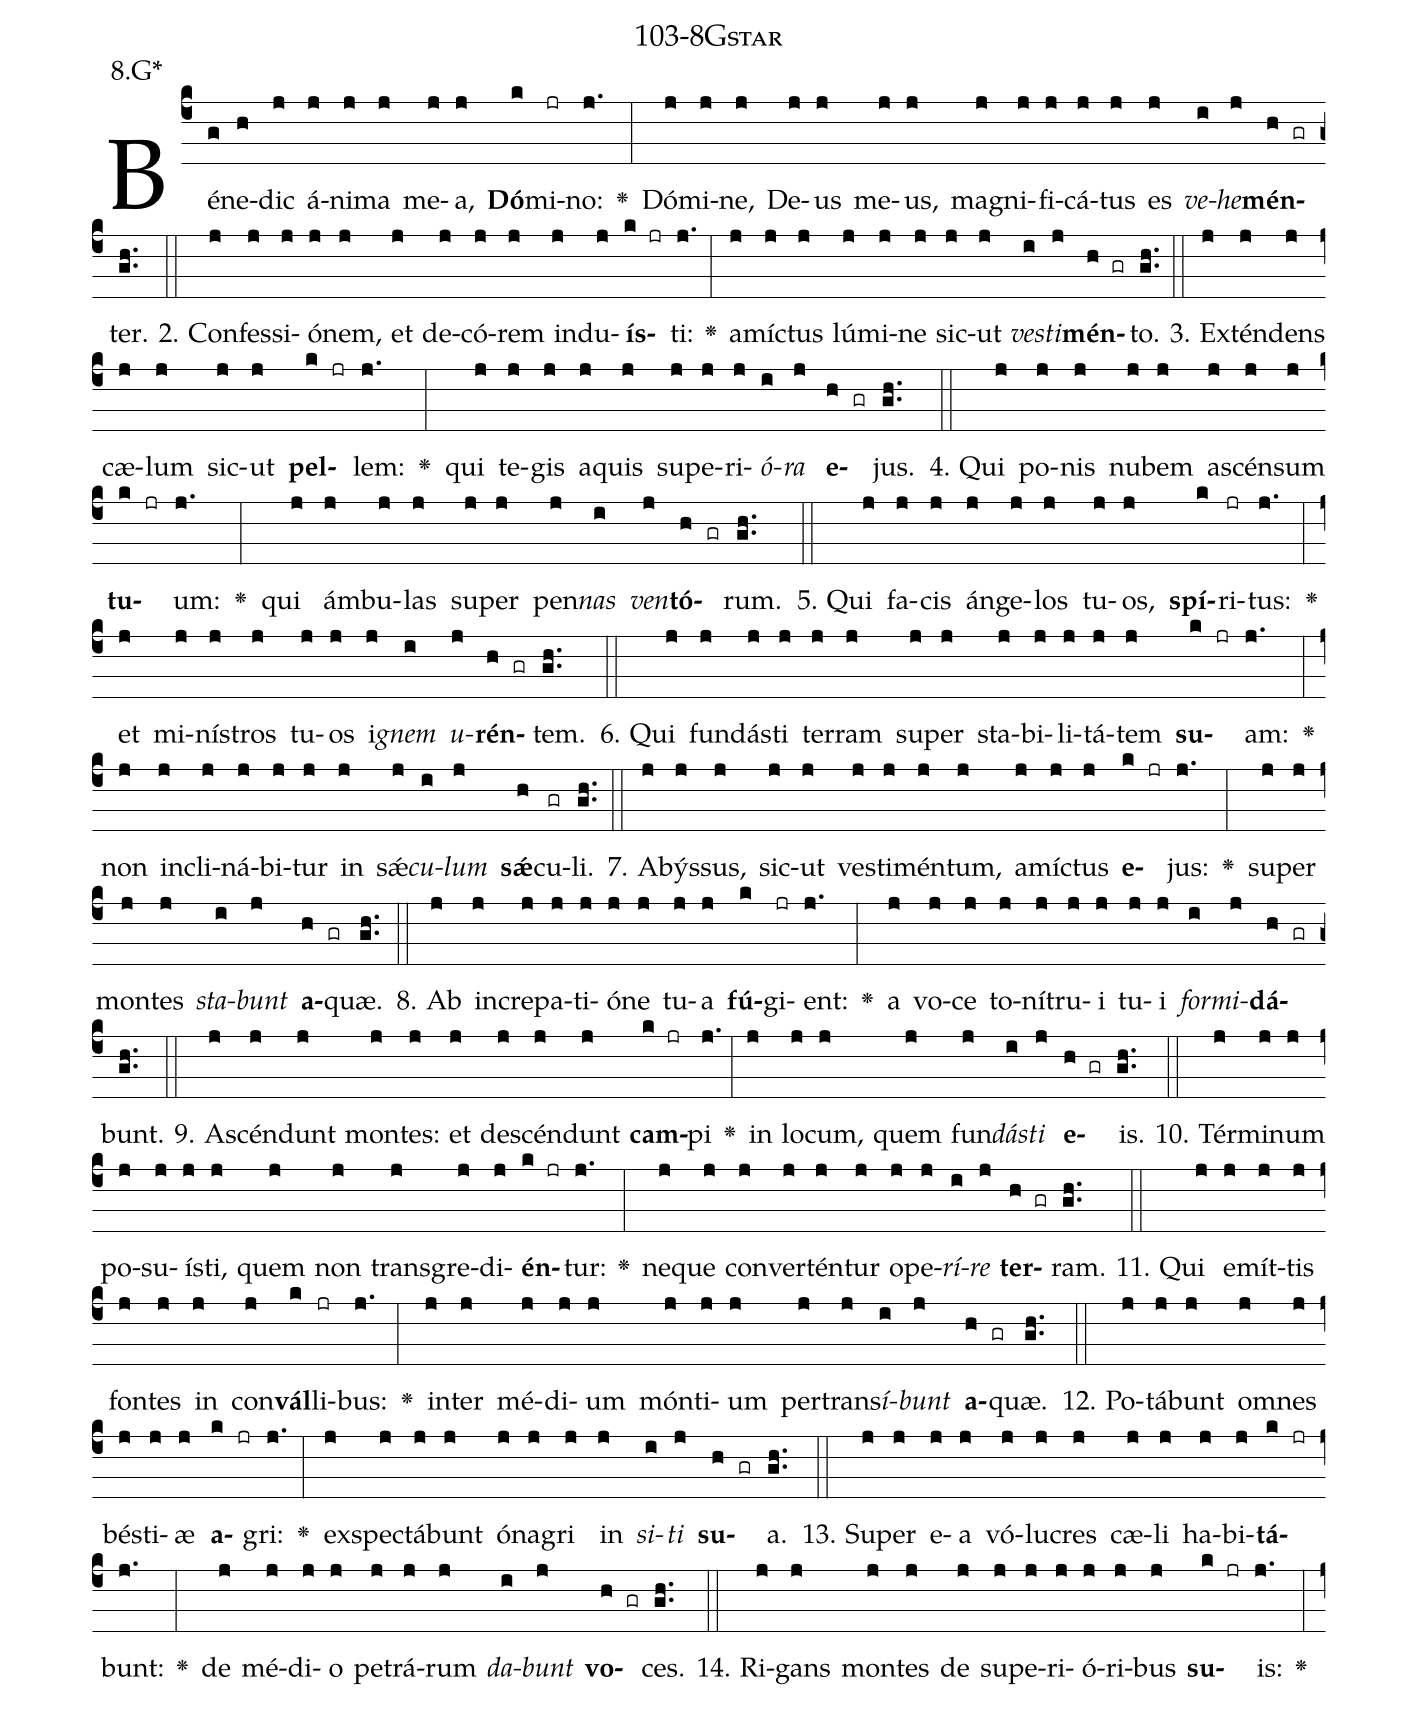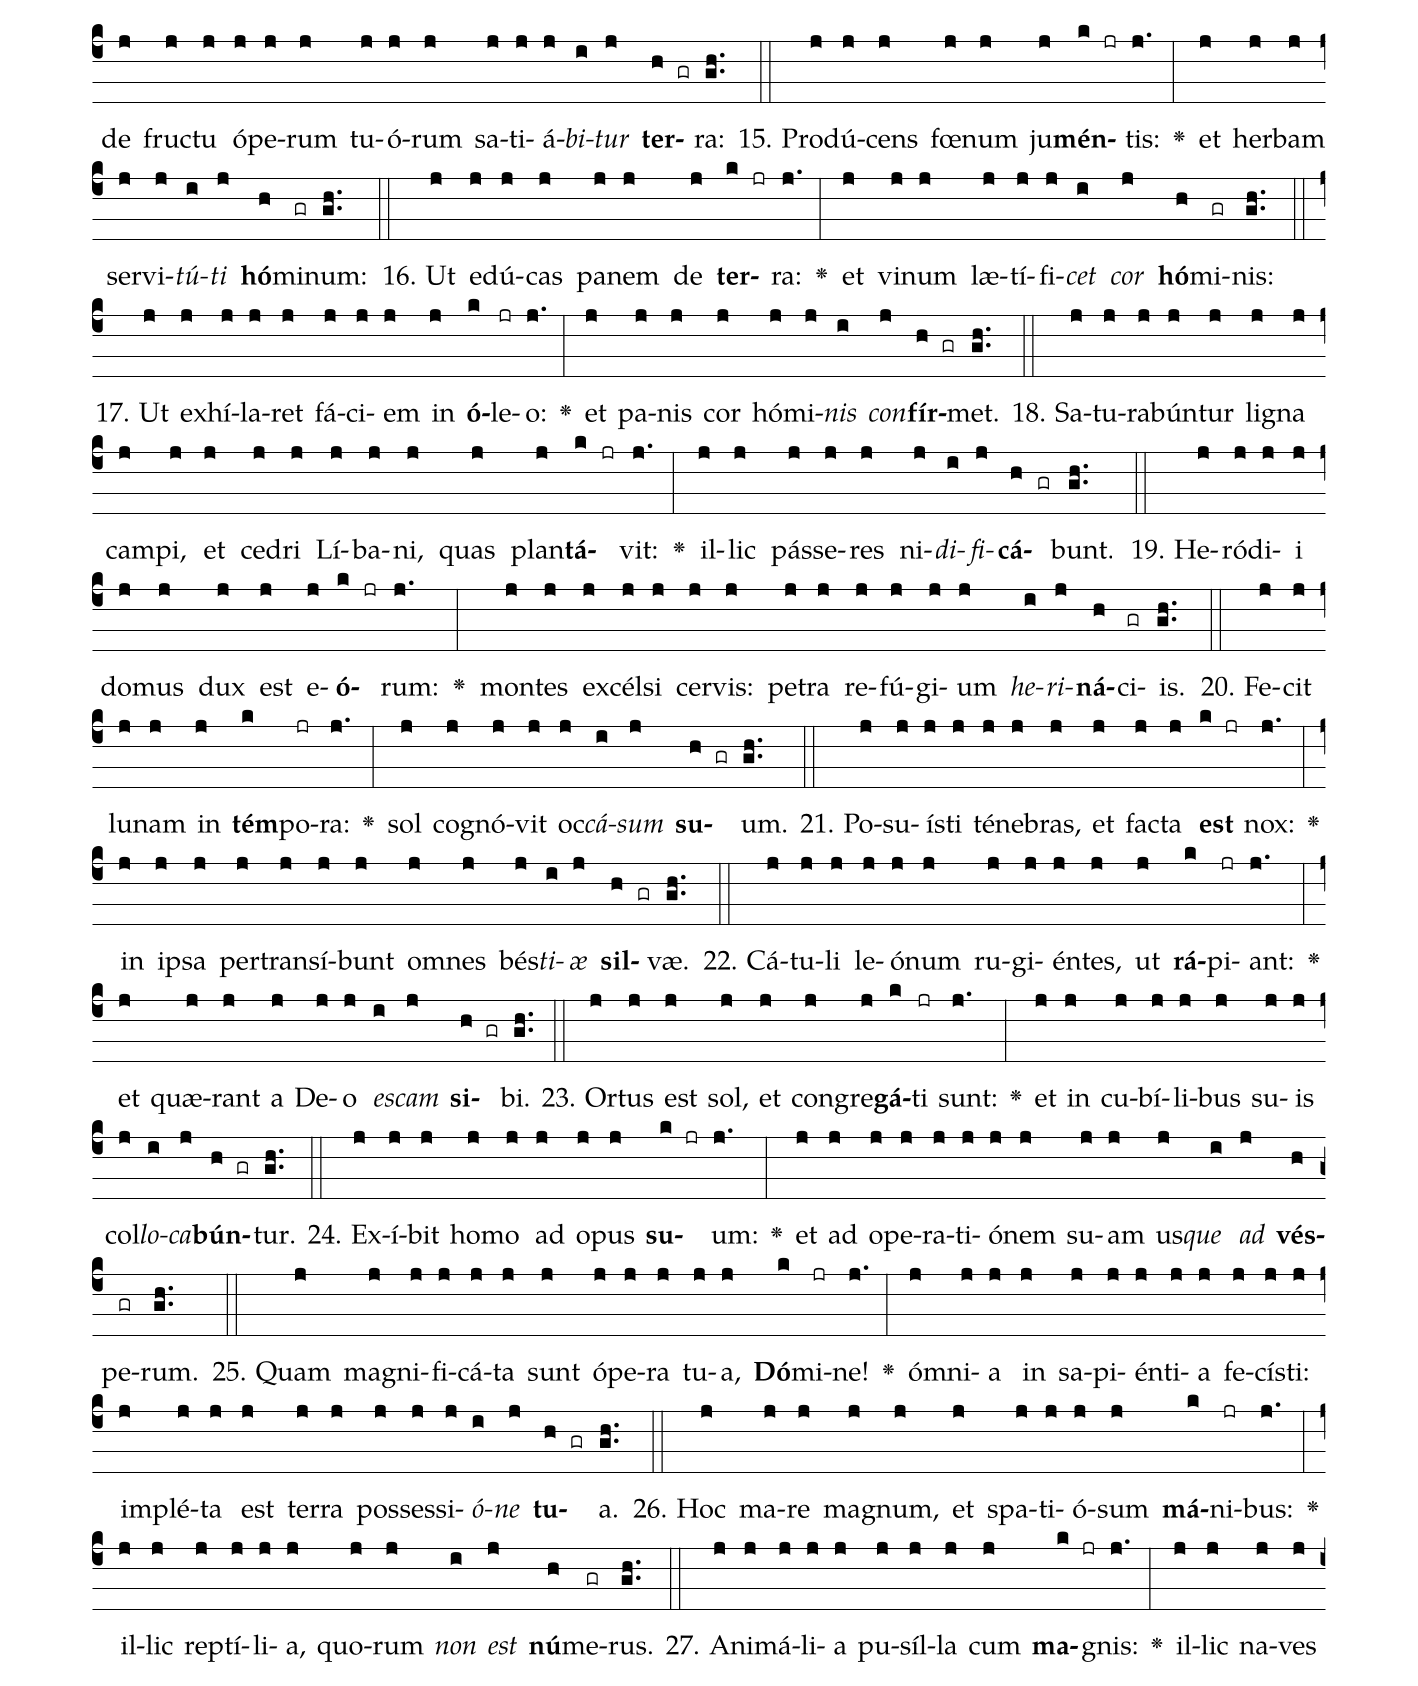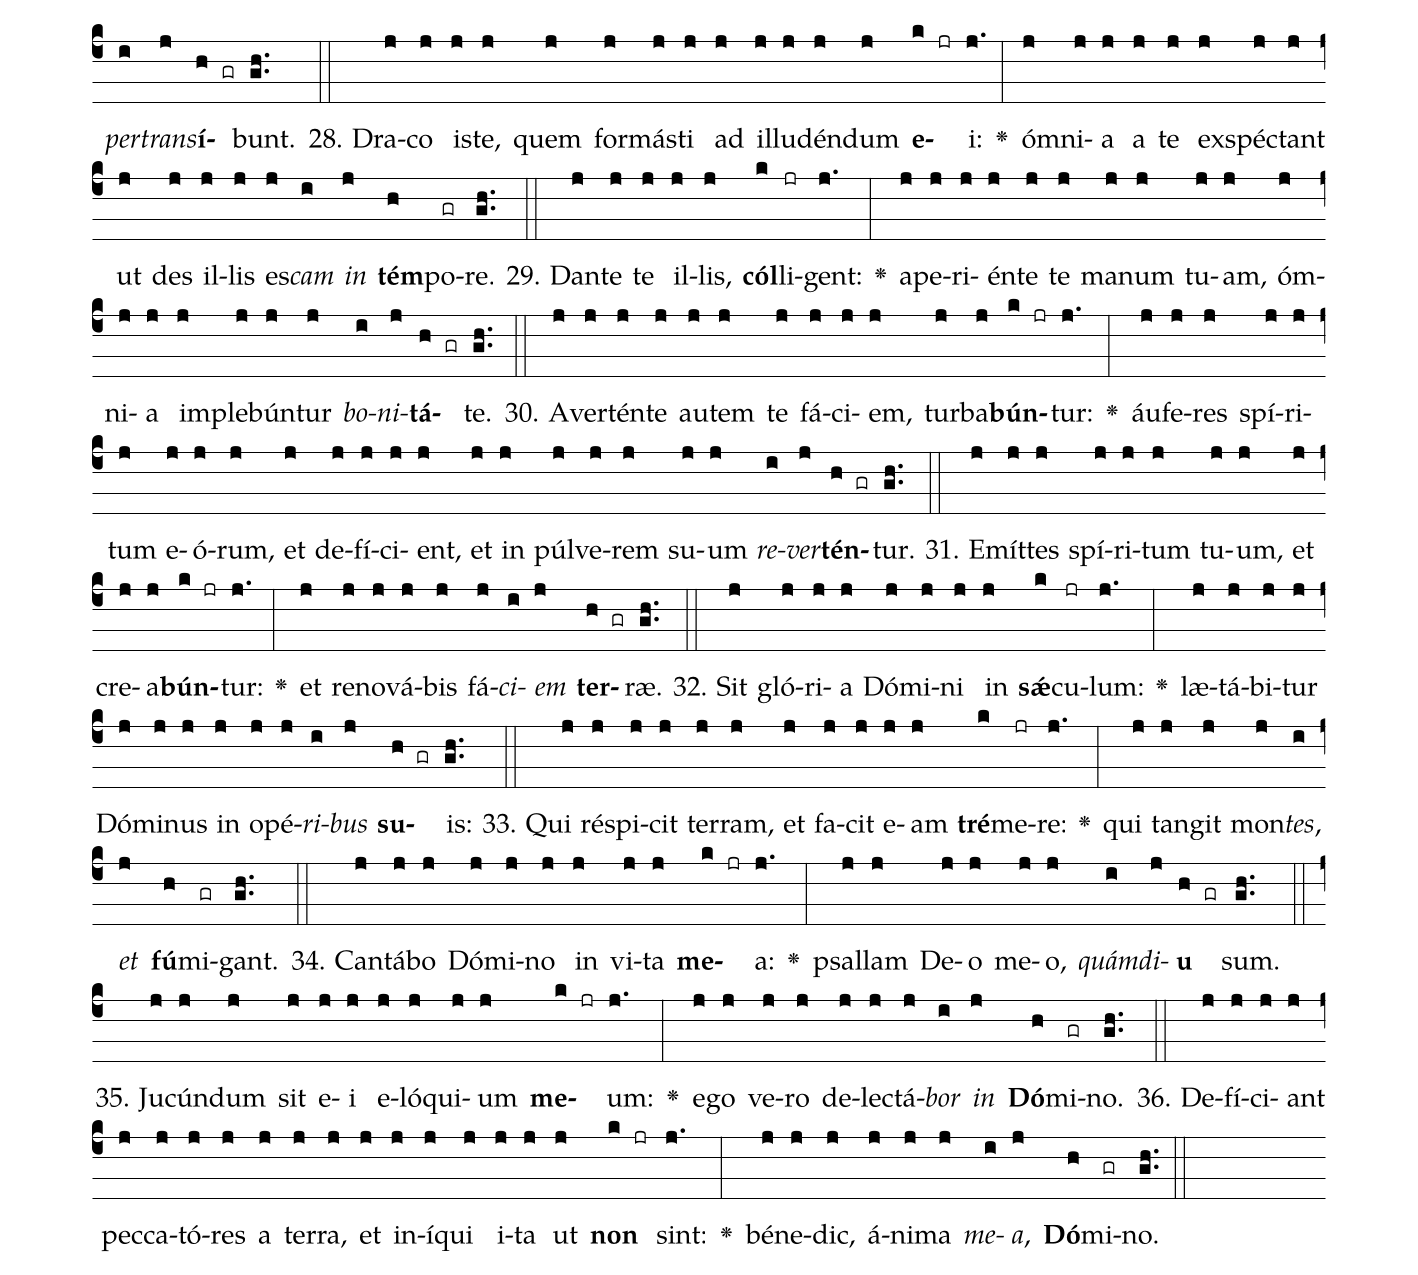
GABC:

name: 103-8Gstar;
annotation: 8.G*;
%%
(c4)Bé(g)ne(h)dic(j) á(j)ni(j)ma(j) me(j)a,(j) <b>Dó</b>(k)mi(jr)no:(j.) <v>\greheightstar</v>(:) Dó(j)mi(j)ne,(j) De(j)us(j) me(j)us,(j) ma(j)gni(j)fi(j)cá(j)tus(j) es(j) <i>ve</i>(i)<i>he</i>(j)<b>mén</b>(h gr)ter.(gh..) (::)
2. Con(j)fes(j)si(j)ó(j)nem,(j) et(j) de(j)có(j)rem(j) ind(j)u(j)<b>ís</b>(k jr)ti:(j.) <v>\greheightstar</v>(:) a(j)míc(j)tus(j) lú(j)mi(j)ne(j) sic(j)ut(j) <i>ves</i>(i)<i>ti</i>(j)<b>mén</b>(h gr)to.(gh..) (::)
3. Ex(j)tén(j)dens(j) cæ(j)lum(j) sic(j)ut(j) <b>pel</b>(k jr)lem:(j.) <v>\greheightstar</v>(:) qui(j) te(j)gis(j) a(j)quis(j) su(j)pe(j)ri(j)<i>ó</i>(i)<i>ra</i>(j) <b>e</b>(h gr)jus.(gh..) (::)
4. Qui(j) po(j)nis(j) nu(j)bem(j) a(j)scén(j)sum(j) <b>tu</b>(k jr)um:(j.) <v>\greheightstar</v>(:) qui(j) ám(j)bu(j)las(j) su(j)per(j) pen(j)<i>nas</i>(i) <i>ven</i>(j)<b>tó</b>(h gr)rum.(gh..) (::)
5. Qui(j) fa(j)cis(j) án(j)ge(j)los(j) tu(j)os,(j) <b>spí</b>(k)ri(jr)tus:(j.) <v>\greheightstar</v>(:) et(j) mi(j)nís(j)tros(j) tu(j)os(j) i(j)<i>gnem</i>(i) <i>u</i>(j)<b>rén</b>(h gr)tem.(gh..) (::)
6. Qui(j) fun(j)dás(j)ti(j) ter(j)ram(j) su(j)per(j) sta(j)bi(j)li(j)tá(j)tem(j) <b>su</b>(k jr)am:(j.) <v>\greheightstar</v>(:) non(j) in(j)cli(j)ná(j)bi(j)tur(j) in(j) sǽ(j)<i>cu</i>(i)<i>lum</i>(j) <b>sǽ</b>(h)cu(gr)li.(gh..) (::)
7. A(j)býs(j)sus,(j) sic(j)ut(j) ves(j)ti(j)mén(j)tum,(j) a(j)míc(j)tus(j) <b>e</b>(k jr)jus:(j.) <v>\greheightstar</v>(:) su(j)per(j) mon(j)tes(j) <i>sta</i>(i)<i>bunt</i>(j) <b>a</b>(h gr)quæ.(gh..) (::)
8. Ab(j) in(j)cre(j)pa(j)ti(j)ó(j)ne(j) tu(j)a(j) <b>fú</b>(k)gi(jr)ent:(j.) <v>\greheightstar</v>(:) a(j) vo(j)ce(j) to(j)ní(j)tru(j)i(j) tu(j)i(j) <i>for</i>(i)<i>mi</i>(j)<b>dá</b>(h gr)bunt.(gh..) (::)
9. A(j)scén(j)dunt(j) mon(j)tes:(j) et(j) de(j)scén(j)dunt(j) <b>cam</b>(k jr)pi(j.) <v>\greheightstar</v>(:) in(j) lo(j)cum,(j) quem(j) fun(j)<i>dás</i>(i)<i>ti</i>(j) <b>e</b>(h gr)is.(gh..) (::)
10. Tér(j)mi(j)num(j) po(j)su(j)ís(j)ti,(j) quem(j) non(j) trans(j)gre(j)di(j)<b>én</b>(k jr)tur:(j.) <v>\greheightstar</v>(:) ne(j)que(j) con(j)ver(j)tén(j)tur(j) o(j)pe(j)<i>rí</i>(i)<i>re</i>(j) <b>ter</b>(h gr)ram.(gh..) (::)
11. Qui(j) e(j)mít(j)tis(j) fon(j)tes(j) in(j) con(j)<b>vál</b>(k)li(jr)bus:(j.) <v>\greheightstar</v>(:) in(j)ter(j) mé(j)di(j)um(j) món(j)ti(j)um(j) per(j)trans(j)<i>í</i>(i)<i>bunt</i>(j) <b>a</b>(h gr)quæ.(gh..) (::)
12. Po(j)tá(j)bunt(j) om(j)nes(j) bés(j)ti(j)æ(j) <b>a</b>(k jr)gri:(j.) <v>\greheightstar</v>(:) ex(j)spec(j)tá(j)bunt(j) ó(j)na(j)gri(j) in(j) <i>si</i>(i)<i>ti</i>(j) <b>su</b>(h gr)a.(gh..) (::)
13. Su(j)per(j) e(j)a(j) vó(j)lu(j)cres(j) cæ(j)li(j) ha(j)bi(j)<b>tá</b>(k jr)bunt:(j.) <v>\greheightstar</v>(:) de(j) mé(j)di(j)o(j) pe(j)trá(j)rum(j) <i>da</i>(i)<i>bunt</i>(j) <b>vo</b>(h gr)ces.(gh..) (::)
14. Ri(j)gans(j) mon(j)tes(j) de(j) su(j)pe(j)ri(j)ó(j)ri(j)bus(j) <b>su</b>(k jr)is:(j.) <v>\greheightstar</v>(:) de(j) fruc(j)tu(j) ó(j)pe(j)rum(j) tu(j)ó(j)rum(j) sa(j)ti(j)á(j)<i>bi</i>(i)<i>tur</i>(j) <b>ter</b>(h gr)ra:(gh..) (::)
15. Pro(j)dú(j)cens(j) fœ(j)num(j) ju(j)<b>mén</b>(k jr)tis:(j.) <v>\greheightstar</v>(:) et(j) her(j)bam(j) ser(j)vi(j)<i>tú</i>(i)<i>ti</i>(j) <b>hó</b>(h)mi(gr)num:(gh..) (::)
16. Ut(j) e(j)dú(j)cas(j) pa(j)nem(j) de(j) <b>ter</b>(k jr)ra:(j.) <v>\greheightstar</v>(:) et(j) vi(j)num(j) læ(j)tí(j)fi(j)<i>cet</i>(i) <i>cor</i>(j) <b>hó</b>(h)mi(gr)nis:(gh..) (::)
17. Ut(j) ex(j)hí(j)la(j)ret(j) fá(j)ci(j)em(j) in(j) <b>ó</b>(k)le(jr)o:(j.) <v>\greheightstar</v>(:) et(j) pa(j)nis(j) cor(j) hó(j)mi(j)<i>nis</i>(i) <i>con</i>(j)<b>fír</b>(h gr)met.(gh..) (::)
18. Sa(j)tu(j)ra(j)bún(j)tur(j) li(j)gna(j) cam(j)pi,(j) et(j) ce(j)dri(j) Lí(j)ba(j)ni,(j) quas(j) plan(j)<b>tá</b>(k jr)vit:(j.) <v>\greheightstar</v>(:) il(j)lic(j) pás(j)se(j)res(j) ni(j)<i>di</i>(i)<i>fi</i>(j)<b>cá</b>(h gr)bunt.(gh..) (::)
19. He(j)ró(j)di(j)i(j) do(j)mus(j) dux(j) est(j) e(j)<b>ó</b>(k jr)rum:(j.) <v>\greheightstar</v>(:) mon(j)tes(j) ex(j)cél(j)si(j) cer(j)vis:(j) pe(j)tra(j) re(j)fú(j)gi(j)um(j) <i>he</i>(i)<i>ri</i>(j)<b>ná</b>(h)ci(gr)is.(gh..) (::)
20. Fe(j)cit(j) lu(j)nam(j) in(j) <b>tém</b>(k)po(jr)ra:(j.) <v>\greheightstar</v>(:) sol(j) co(j)gnó(j)vit(j) oc(j)<i>cá</i>(i)<i>sum</i>(j) <b>su</b>(h gr)um.(gh..) (::)
21. Po(j)su(j)ís(j)ti(j) té(j)ne(j)bras,(j) et(j) fac(j)ta(j) <b>est</b>(k jr) nox:(j.) <v>\greheightstar</v>(:) in(j) ip(j)sa(j) per(j)trans(j)í(j)bunt(j) om(j)nes(j) bés(j)<i>ti</i>(i)<i>æ</i>(j) <b>sil</b>(h gr)væ.(gh..) (::)
22. Cá(j)tu(j)li(j) le(j)ó(j)num(j) ru(j)gi(j)én(j)tes,(j) ut(j) <b>rá</b>(k)pi(jr)ant:(j.) <v>\greheightstar</v>(:) et(j) quæ(j)rant(j) a(j) De(j)o(j) <i>es</i>(i)<i>cam</i>(j) <b>si</b>(h gr)bi.(gh..) (::)
23. Or(j)tus(j) est(j) sol,(j) et(j) con(j)gre(j)<b>gá</b>(k)ti(jr) sunt:(j.) <v>\greheightstar</v>(:) et(j) in(j) cu(j)bí(j)li(j)bus(j) su(j)is(j) col(j)<i>lo</i>(i)<i>ca</i>(j)<b>bún</b>(h gr)tur.(gh..) (::)
24. Ex(j)í(j)bit(j) ho(j)mo(j) ad(j) o(j)pus(j) <b>su</b>(k jr)um:(j.) <v>\greheightstar</v>(:) et(j) ad(j) o(j)pe(j)ra(j)ti(j)ó(j)nem(j) su(j)am(j) us(j)<i>que</i>(i) <i>ad</i>(j) <b>vés</b>(h)pe(gr)rum.(gh..) (::)
25. Quam(j) ma(j)gni(j)fi(j)cá(j)ta(j) sunt(j) ó(j)pe(j)ra(j) tu(j)a,(j) <b>Dó</b>(k)mi(jr)ne!(j.) <v>\greheightstar</v>(:) óm(j)ni(j)a(j) in(j) sa(j)pi(j)én(j)ti(j)a(j) fe(j)cís(j)ti:(j) im(j)plé(j)ta(j) est(j) ter(j)ra(j) pos(j)ses(j)si(j)<i>ó</i>(i)<i>ne</i>(j) <b>tu</b>(h gr)a.(gh..) (::)
26. Hoc(j) ma(j)re(j) ma(j)gnum,(j) et(j) spa(j)ti(j)ó(j)sum(j) <b>má</b>(k)ni(jr)bus:(j.) <v>\greheightstar</v>(:) il(j)lic(j) rep(j)tí(j)li(j)a,(j) quo(j)rum(j) <i>non</i>(i) <i>est</i>(j) <b>nú</b>(h)me(gr)rus.(gh..) (::)
27. A(j)ni(j)má(j)li(j)a(j) pu(j)síl(j)la(j) cum(j) <b>ma</b>(k jr)gnis:(j.) <v>\greheightstar</v>(:) il(j)lic(j) na(j)ves(j) <i>per</i>(i)<i>trans</i>(j)<b>í</b>(h gr)bunt.(gh..) (::)
28. Dra(j)co(j) is(j)te,(j) quem(j) for(j)más(j)ti(j) ad(j) il(j)lu(j)dén(j)dum(j) <b>e</b>(k jr)i:(j.) <v>\greheightstar</v>(:) óm(j)ni(j)a(j) a(j) te(j) ex(j)spéc(j)tant(j) ut(j) des(j) il(j)lis(j) es(j)<i>cam</i>(i) <i>in</i>(j) <b>tém</b>(h)po(gr)re.(gh..) (::)
29. Dan(j)te(j) te(j) il(j)lis,(j) <b>cól</b>(k)li(jr)gent:(j.) <v>\greheightstar</v>(:) a(j)pe(j)ri(j)én(j)te(j) te(j) ma(j)num(j) tu(j)am,(j) óm(j)ni(j)a(j) im(j)ple(j)bún(j)tur(j) <i>bo</i>(i)<i>ni</i>(j)<b>tá</b>(h gr)te.(gh..) (::)
30. A(j)ver(j)tén(j)te(j) au(j)tem(j) te(j) fá(j)ci(j)em,(j) tur(j)ba(j)<b>bún</b>(k jr)tur:(j.) <v>\greheightstar</v>(:) áu(j)fe(j)res(j) spí(j)ri(j)tum(j) e(j)ó(j)rum,(j) et(j) de(j)fí(j)ci(j)ent,(j) et(j) in(j) púl(j)ve(j)rem(j) su(j)um(j) <i>re</i>(i)<i>ver</i>(j)<b>tén</b>(h gr)tur.(gh..) (::)
31. E(j)mít(j)tes(j) spí(j)ri(j)tum(j) tu(j)um,(j) et(j) cre(j)a(j)<b>bún</b>(k jr)tur:(j.) <v>\greheightstar</v>(:) et(j) re(j)no(j)vá(j)bis(j) fá(j)<i>ci</i>(i)<i>em</i>(j) <b>ter</b>(h gr)ræ.(gh..) (::)
32. Sit(j) gló(j)ri(j)a(j) Dó(j)mi(j)ni(j) in(j) <b>sǽ</b>(k)cu(jr)lum:(j.) <v>\greheightstar</v>(:) læ(j)tá(j)bi(j)tur(j) Dó(j)mi(j)nus(j) in(j) o(j)pé(j)<i>ri</i>(i)<i>bus</i>(j) <b>su</b>(h gr)is:(gh..) (::)
33. Qui(j) ré(j)spi(j)cit(j) ter(j)ram,(j) et(j) fa(j)cit(j) e(j)am(j) <b>tré</b>(k)me(jr)re:(j.) <v>\greheightstar</v>(:) qui(j) tan(j)git(j) mon(j)<i>tes</i>,(i) <i>et</i>(j) <b>fú</b>(h)mi(gr)gant.(gh..) (::)
34. Can(j)tá(j)bo(j) Dó(j)mi(j)no(j) in(j) vi(j)ta(j) <b>me</b>(k jr)a:(j.) <v>\greheightstar</v>(:) psal(j)lam(j) De(j)o(j) me(j)o,(j) <i>quám</i>(i)<i>di</i>(j)<b>u</b>(h gr) sum.(gh..) (::)
35. Ju(j)cún(j)dum(j) sit(j) e(j)i(j) e(j)ló(j)qui(j)um(j) <b>me</b>(k jr)um:(j.) <v>\greheightstar</v>(:) e(j)go(j) ve(j)ro(j) de(j)lec(j)tá(j)<i>bor</i>(i) <i>in</i>(j) <b>Dó</b>(h)mi(gr)no.(gh..) (::)
36. De(j)fí(j)ci(j)ant(j) pec(j)ca(j)tó(j)res(j) a(j) ter(j)ra,(j) et(j) in(j)í(j)qui(j) i(j)ta(j) ut(j) <b>non</b>(k jr) sint:(j.) <v>\greheightstar</v>(:) bé(j)ne(j)dic,(j) á(j)ni(j)ma(j) <i>me</i>(i)<i>a</i>,(j) <b>Dó</b>(h)mi(gr)no.(gh..) (::)
